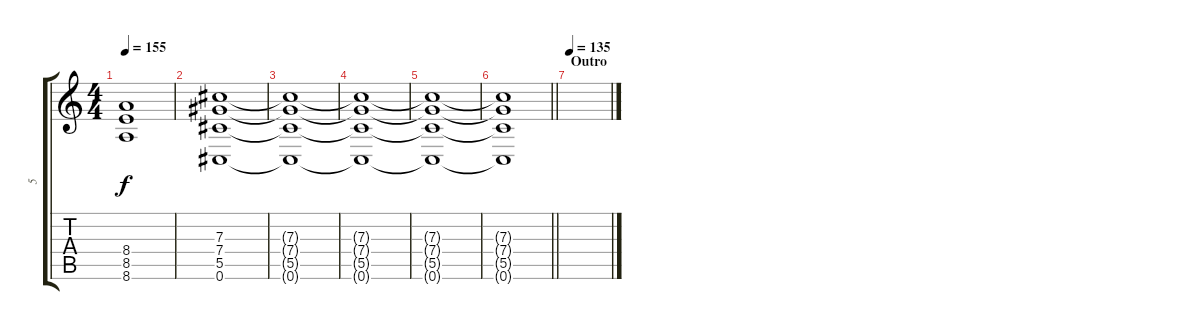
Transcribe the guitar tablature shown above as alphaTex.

\track ("5" "5") {instrument overdrivenguitar}
\staff {score tabs}
\tuning (Eb4 Bb3 Gb3 Db3 Ab2 Db2) {hide}
\ts (4 4)
\tempo 155
\clef g2
\ks c
(8.4 8.5 8.6).1{dy f} |
(7.3 7.4 5.5 0.6).1 |
(7.3{t} 7.4{t} 5.5{t} 0.6{t}).1 |
(7.3{t} 7.4{t} 5.5{t} 0.6{t}).1 |
(7.3{t} 7.4{t} 5.5{t} 0.6{t}).1 |
\barLineRight lightlight
(7.3{t} 7.4{t} 5.5{t} 0.6{t}).1{volume 2} |
\section ("" "Outro")
\tempo 135
